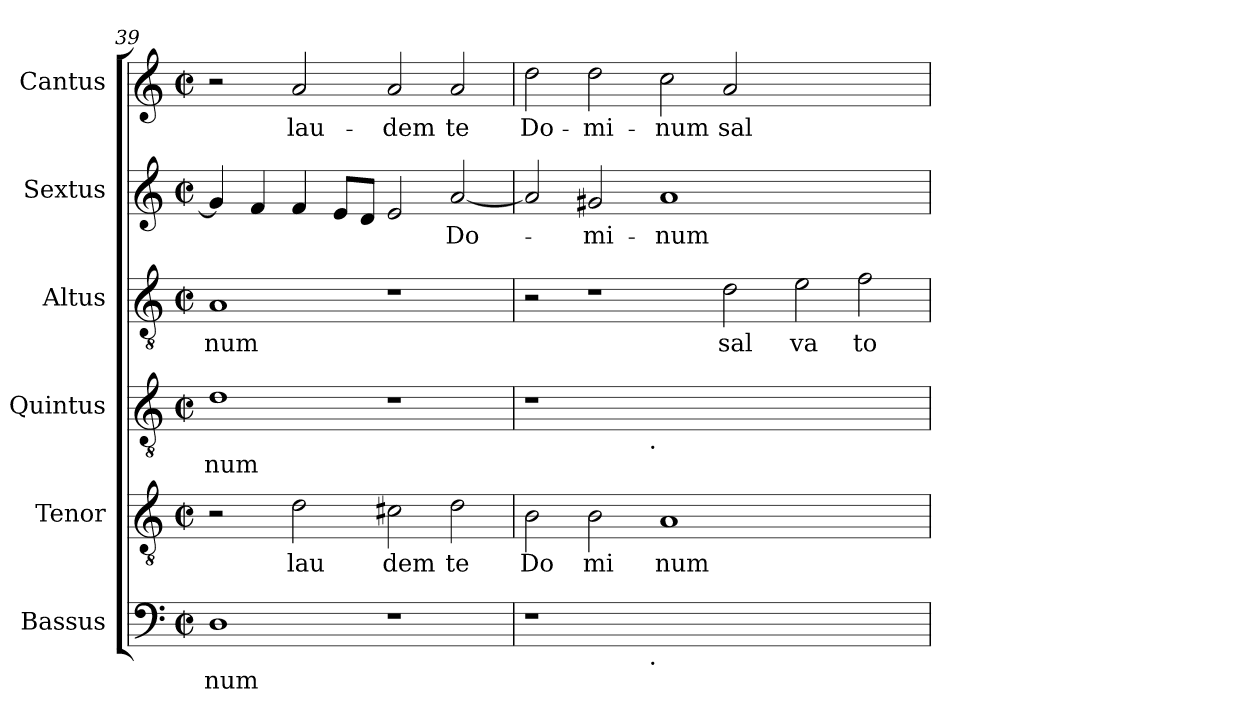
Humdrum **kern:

**kern	**text	**kern	**text	**kern	**text	**kern	**text	**kern	**text	**kern	**text
*part6	*part6	*part5	*part5	*part4	*part4	*part3	*part3	*part2	*part2	*part1	*part1
*staff6	*staff6	*staff5	*staff5	*staff4	*staff4	*staff3	*staff3	*staff2	*staff2	*staff1	*staff1
*I"Bassus	*	*I"Tenor	*	*I"Quintus	*	*I"Altus	*	*I"Sextus	*	*I"Cantus	*
*clefF4	*	*clefGv2	*	*clefGv2	*	*clefGv2	*	*clefG2	*	*clefG2	*
*	*	*	*	*	*	*	*	*k[]	*	*	*
*	*	*	*	*	*	*	*	*C:	*	*	*
*M2/2	*	*M2/2	*	*M2/2	*	*M2/2	*	*M2/2	*	*M2/2	*
*met(c|)	*	*met(c|)	*	*met(c|)	*	*met(c|)	*	*met(c|)	*	*met(c|)	*
=39	=39	=39	=39	=39	=39	=39	=39	=39	=39	=39	=39
!	!LO:LY:b:cj	!	!	!	!LO:LY:b:cj	!	!LO:LY:b:cj	!	!	!	!
1D	num	2r	.	1d	-num	1A	num	4g/]	.	2r	.
.	.	.	.	.	.	.	.	4f/	.	.	.
!	!	!	!LO:LY:b:cj	!	!	!	!	!	!	!	!LO:LY:b:cj
.	.	2d\	lau	.	.	.	.	4f/	.	2a/	lau-
.	.	.	.	.	.	.	.	8e/L	.	.	.
.	.	.	.	.	.	.	.	8d/J	.	.	.
!	!	!	!LO:LY:b:cj	!	!	!	!	!	!	!	!LO:LY:b:cj
1r	.	2c#X\	dem	1r	.	1r	.	2e/	.	2a/	-dem
!	!	!	!LO:LY:b:cj	!	!	!	!	!	!LO:LY:b	!	!LO:LY:b:cj
.	.	2d\	te	.	.	.	.	[<2a/	Do-	2a/	te
=40	=40	=40	=40	=40	=40	=40	=40	=40	=40	=40	=40
!	!	!	!LO:LY:b:cj	!	!	!	!	!	!	!	!LO:LY:b:cj
*^	*	*	*	*^	*	*	*	*	*	*	*
1r	2ryy	.	2B\	Do	1r	2ryy	.	2r	.	2a/]	.	2dd\	Do-
!	!	!	!	!LO:LY:b:cj	!	!	!	!	!	!	!LO:LY:b:cj	!	!LO:LY:b:cj
.	4...ryy	.	2B\	mi	.	4...ryy	.	1r	.	2g#/	-mi-	2dd\	-mi-
!	!	!	!	!	!	!LO:TX:b:t=.	!	!	!	!	!	!	!
!	!LO:TX:b:t=.	!	!	!	!	!	!	!	!	!	!	!	!
.	1ryy	.	.	.	.	1ryy	.	.	.	.	.	.	.
!	!	!	!	!LO:LY:b:cj	!	!	!	!	!	!	!LO:LY:b:cj	!	!LO:LY:b:cj
0ryy	.	.	1A	num	0ryy	.	.	.	.	1a	-num	2cc\	-num
!	!	!	!	!	!	!	!	!	!LO:LY:b:cj	!	!	!	!LO:LY:b:cj
.	.	.	.	.	.	.	.	2d\	sal	.	.	2a/	sal-
.	1ryy	.	.	.	.	1ryy	.	.	.	.	.	.	.
!	!	!	!	!	!	!	!	!	!LO:LY:b:cj	!	!	!	!
.	.	.	1ryy	.	.	.	.	2e\	va	1ryy	.	1ryy	.
!	!	!	!	!	!	!	!	!	!LO:LY:b:cj	!	!	!	!
.	.	.	.	.	.	.	.	2f\	to	.	.	.	.
.	32ryy	.	.	.	.	32ryy	.	.	.	.	.	.	.
*v	*v	*	*	*	*v	*v	*	*	*	*	*	*	*
=	=	=	=	=	=	=	=	=	=	=	=
*-	*-	*-	*-	*-	*-	*-	*-	*-	*-	*-	*-
